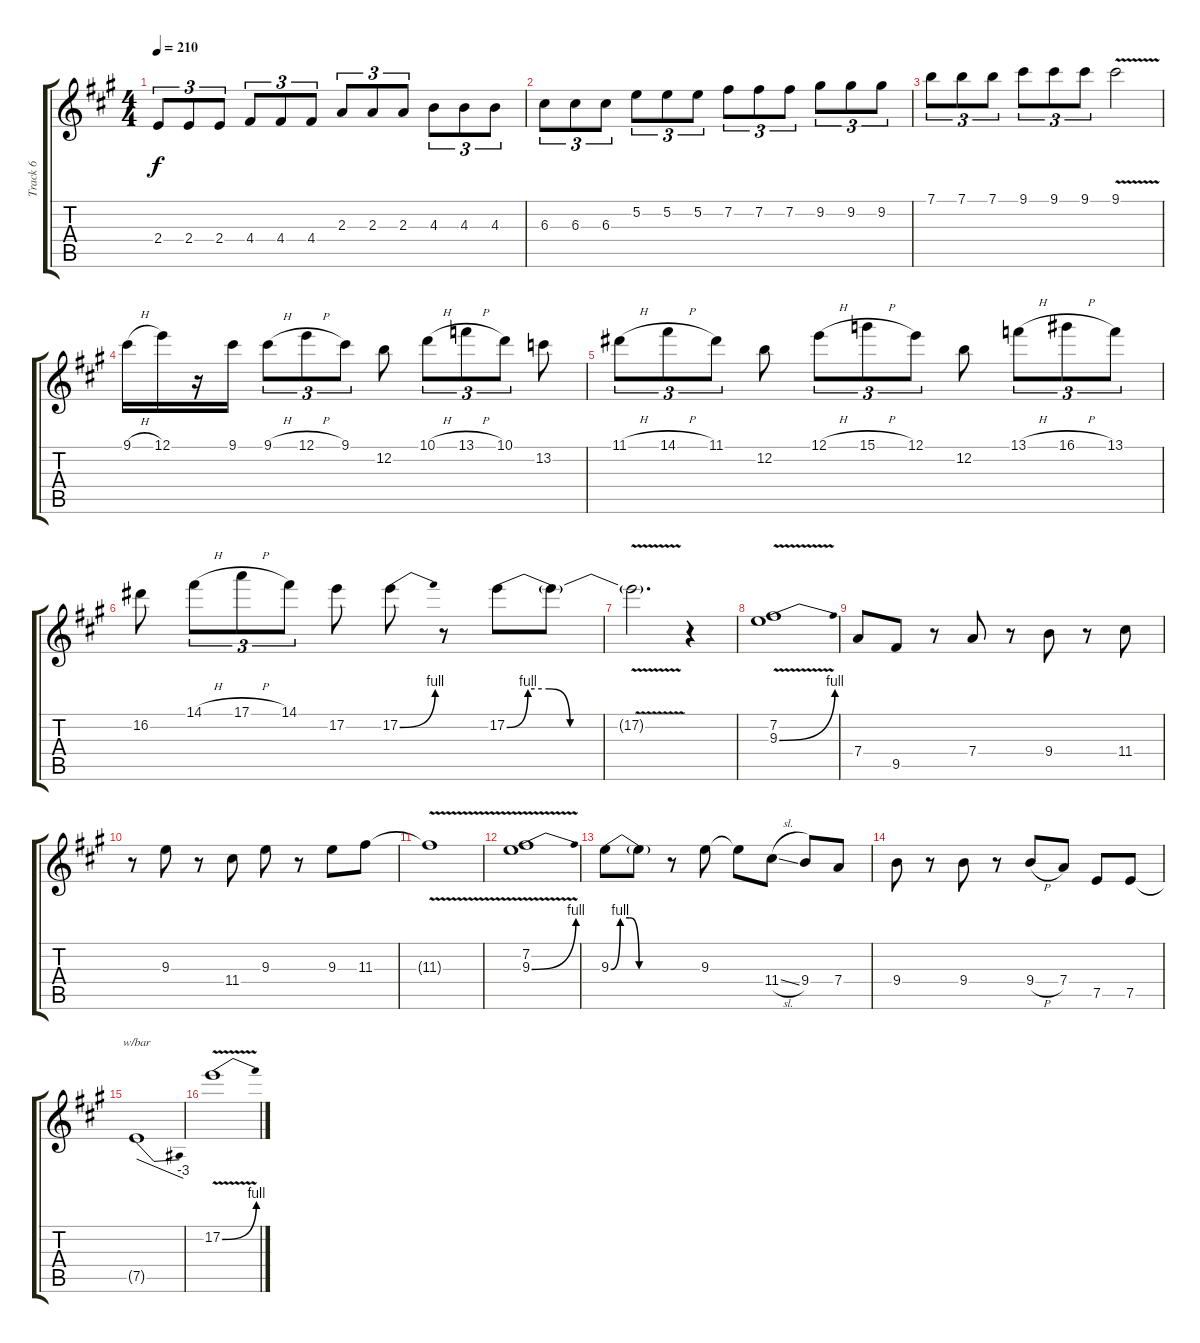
\track ("Track 6" "Track 6") {instrument overdrivenguitar}
\staff {score tabs}
\tuning (E4 B3 G3 D3 A2 E2) {hide}
\ts (4 4)
\tempo 210
\clef g2
\ks a
2.4.8{tu (3 2) dy f} 2.4.8{tu (3 2)} 2.4.8{tu (3 2)} 4.4.8{tu (3 2)} 4.4.8{tu (3 2)} 4.4.8{tu (3 2)} 2.3.8{tu (3 2)} 2.3.8{tu (3 2)} 2.3.8{tu (3 2)} 4.3.8{tu (3 2)} 4.3.8{tu (3 2)} 4.3.8{tu (3 2)} |
6.3.8{tu (3 2)} 6.3.8{tu (3 2)} 6.3.8{tu (3 2)} 5.2.8{tu (3 2)} 5.2.8{tu (3 2)} 5.2.8{tu (3 2)} 7.2.8{tu (3 2)} 7.2.8{tu (3 2)} 7.2.8{tu (3 2)} 9.2.8{tu (3 2)} 9.2.8{tu (3 2)} 9.2.8{tu (3 2)} |
7.1.8{tu (3 2)} 7.1.8{tu (3 2)} 7.1.8{tu (3 2)} 9.1.8{tu (3 2)} 9.1.8{tu (3 2)} 9.1.8{tu (3 2)} 9.1{v}.2 |
9.1{h}.16 12.1.16 r.16 9.1.16 9.1{h}.8{tu (3 2)} 12.1{h}.8{tu (3 2)} 9.1.8{tu (3 2)} 12.2.8 10.1{h}.8{tu (3 2)} 13.1{h}.8{tu (3 2)} 10.1.8{tu (3 2)} 13.2.8 |
11.1{h}.8{tu (3 2)} 14.1{h}.8{tu (3 2)} 11.1.8{tu (3 2)} 12.2.8 12.1{h}.8{tu (3 2)} 15.1{h}.8{tu (3 2)} 12.1.8{tu (3 2)} 12.2.8 13.1{h}.8{tu (3 2)} 16.1{h}.8{tu (3 2)} 13.1.8{tu (3 2)} |
16.2.8 14.1{h}.8{tu (3 2)} 17.1{h}.8{tu (3 2)} 14.1.8{tu (3 2)} 17.2.8 17.2{be (bend 0 0 60 4)}.8 r.8 17.2{be (custom 0 0 10 4 20 4 30 0 60 0)}.8 17.2{t}.8 |
17.2{v t}.2{d} r.4 |
(7.2 9.3{be (bend 0 0 60 4) v}).1 |
7.4.8 9.5.8 r.8 7.4.8 r.8 9.4.8 r.8 11.4.8 |
r.8 9.3.8 r.8 11.4.8 9.3.8 r.8 9.3.8 11.3.8 |
11.3{v t}.1 |
(7.2 9.3{be (bend 0 0 60 4) v}).1 |
9.3{be (custom 0 0 10 4 20 4 30 0 60 0)}.8 9.3{t}.8 r.8 9.3.8 9.3{t}.8 11.4{sl}.8 9.4.8 7.4.8 |
9.4.8 r.8 9.4.8 r.8 9.4{h}.8 7.4.8 7.5.8 7.5.8 |
7.5{t}.1{tbe (dive default 0 0 60 -12)} |
17.2{be (bend 0 0 60 4) v}.1
